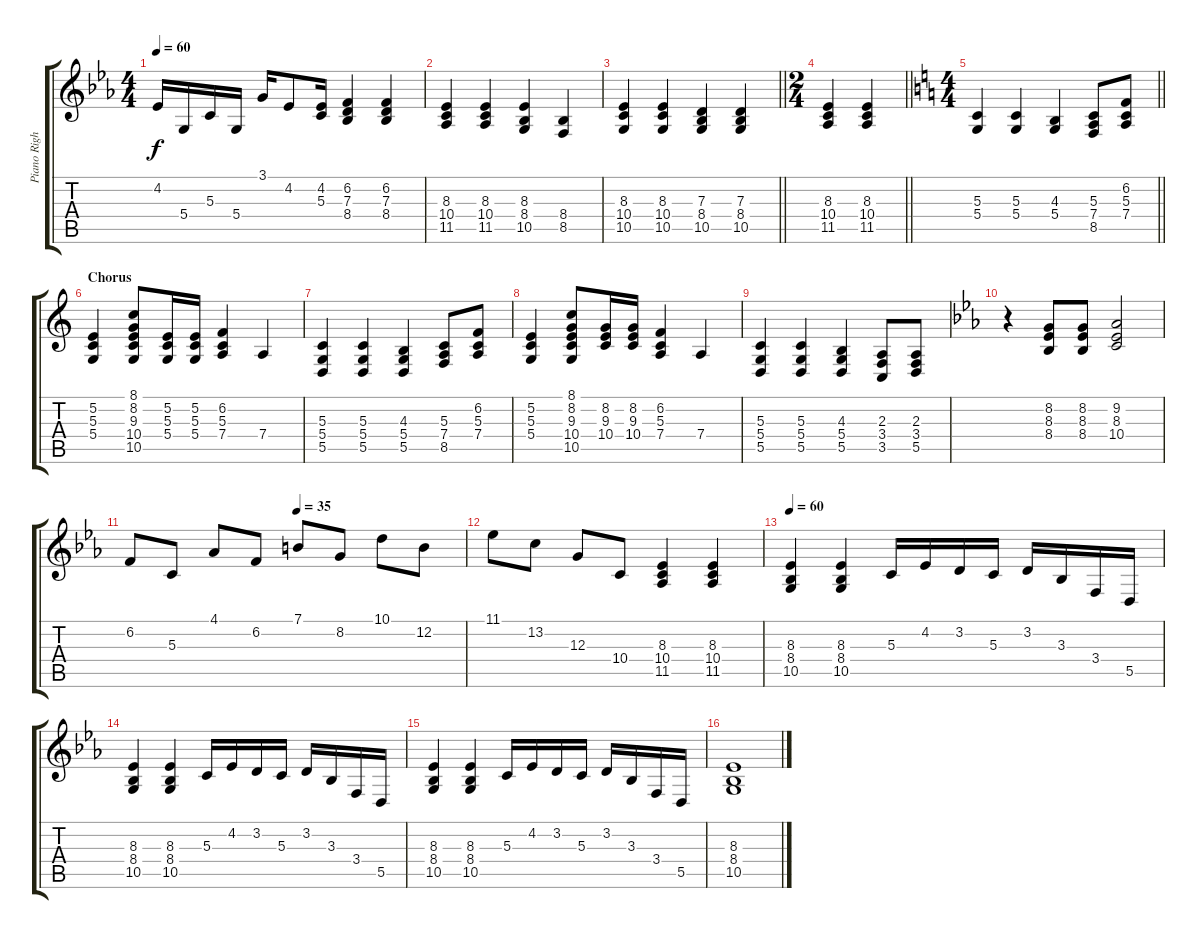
\track ("Piano Right Hand" "Piano Righ") {instrument brightacousticpiano}
\staff {score tabs}
\tuning (E4 B3 G3 D3 A2 E2) {hide}
\ts (4 4)
\tempo 60
\clef g2
\ks cminor
4.2.16{dy f} 5.4.16 5.3.16 5.4.16 3.1.16 4.2.8 (4.2 5.3).16 (6.2 7.3 8.4).4 (6.2 7.3 8.4).4 |
(8.3 10.4 11.5).4 (8.3 10.4 11.5).4 (8.3 8.4 10.5).4 (8.4 8.5).4 |
\barLineRight lightlight
(8.3 10.4 10.5).4 (8.3 10.4 10.5).4 (7.3 8.4 10.5).4 (7.3 8.4 10.5).4 |
\ts (2 4)
\barLineRight lightlight
(8.3 10.4 11.5).4 (8.3 10.4 11.5).4 |
\ts (4 4)
\barLineRight lightlight
\ks c
(5.3 5.4).4 (5.3 5.4).4 (4.3 5.4).4 (5.3 7.4 8.5).8 (6.2 5.3 7.4).8 |
\section ("" "Chorus")
(5.2 5.3 5.4).4 (8.1 8.2 9.3 10.4 10.5).8 (5.2 5.3 5.4).16 (5.2 5.3 5.4).16 (6.2 5.3 7.4).4 7.4.4 |
(5.3 5.4 5.5).4 (5.3 5.4 5.5).4 (4.3 5.4 5.5).4 (5.3 7.4 8.5).8 (6.2 5.3 7.4).8 |
(5.2 5.3 5.4).4 (8.1 8.2 9.3 10.4 10.5).8 (8.2 9.3 10.4).16 (8.2 9.3 10.4).16 (6.2 5.3 7.4).4 7.4.4 |
(5.3 5.4 5.5).4 (5.3 5.4 5.5).4 (4.3 5.4 5.5).4 (2.3 3.4 3.5).8 (2.3 3.4 5.5).8 |
\ks cminor
r.4 (8.2 8.3 8.4).8 (8.2 8.3 8.4).8 (9.2 8.3 10.4).2 |
\tempo (35 0.5)
6.2.8 5.3.8 4.1.8 6.2.8 7.1.8 8.2.8 10.1.8 12.2.8 |
11.1.8 13.2.8 12.3.8 10.4.8 (8.3 10.4 11.5).4 (8.3 10.4 11.5).4 |
\tempo 60
(8.3 8.4 10.5).4 (8.3 8.4 10.5).4 5.3.16 4.2.16 3.2.16 5.3.16 3.2.16 3.3.16 3.4.16 5.5.16 |
(8.3 8.4 10.5).4 (8.3 8.4 10.5).4 5.3.16 4.2.16 3.2.16 5.3.16 3.2.16 3.3.16 3.4.16 5.5.16 |
(8.3 8.4 10.5).4 (8.3 8.4 10.5).4 5.3.16 4.2.16 3.2.16 5.3.16 3.2.16 3.3.16 3.4.16 5.5.16 |
(8.3 8.4 10.5).1
